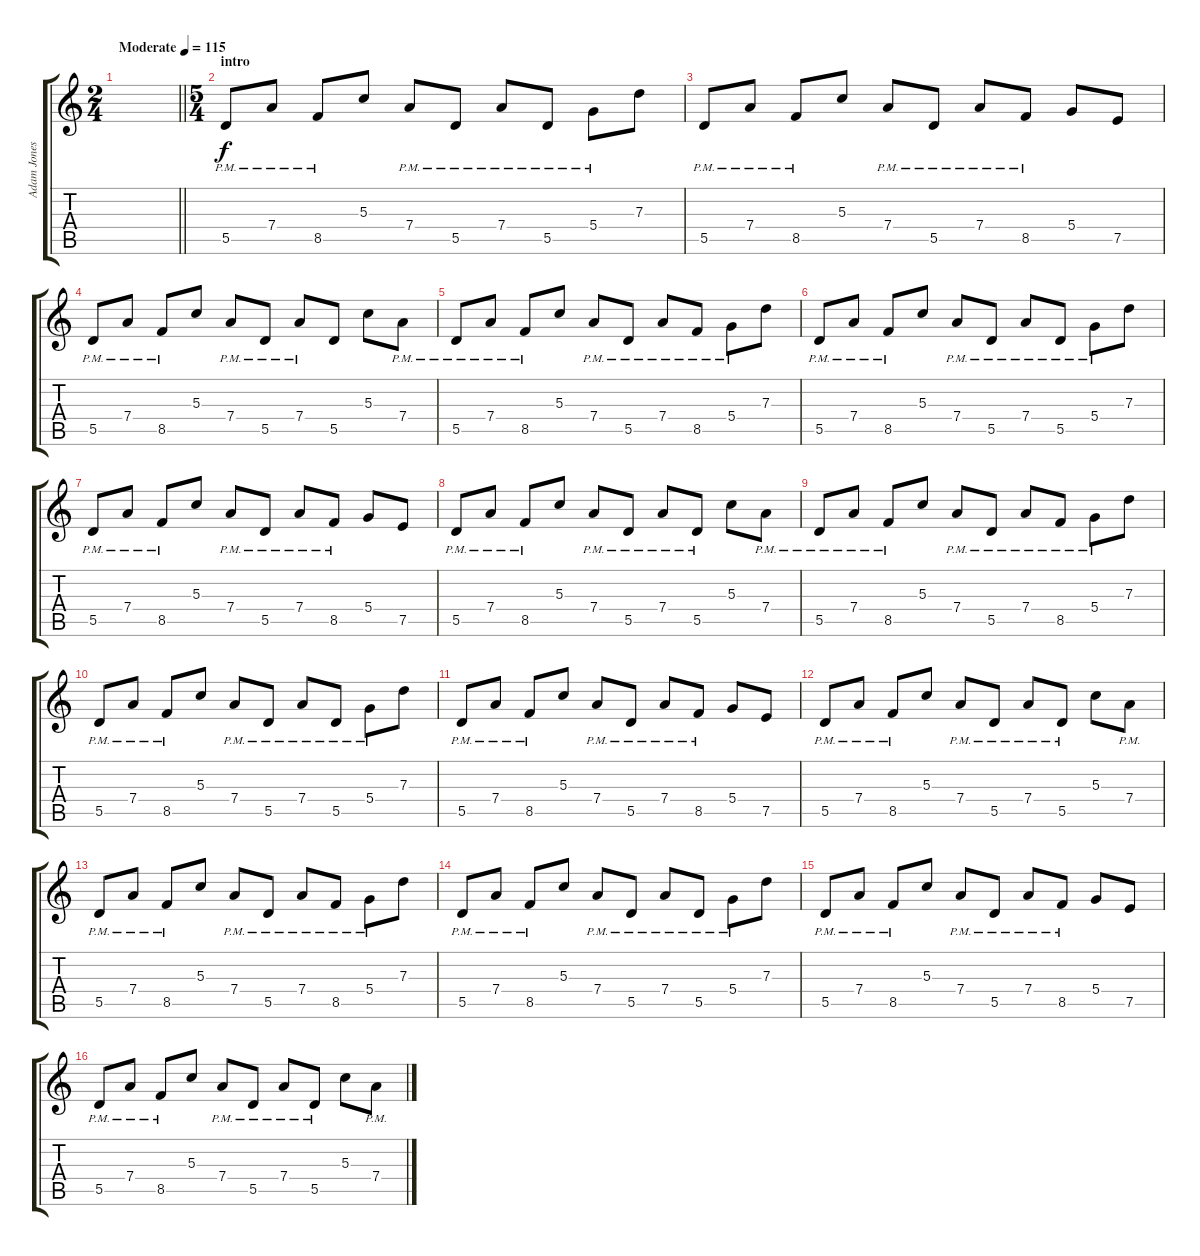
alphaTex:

\track ("Adam Jones" "Adam Jones") {instrument distortionguitar}
\staff {score tabs}
\tuning (E4 B3 G3 D3 A2 D2) {hide}
\ts (2 4)
\tempo (115 "Moderate")
\clef g2
\barLineRight lightlight
\ks c
|
\ts (5 4)
\section ("" "intro")
5.5{pm}.8 7.4{pm}.8 8.5{pm}.8 5.3.8 7.4{pm}.8 5.5{pm}.8 7.4{pm}.8 5.5{pm}.8 5.4{pm}.8 7.3.8 |
5.5{pm}.8 7.4{pm}.8 8.5{pm}.8 5.3.8 7.4{pm}.8 5.5{pm}.8 7.4{pm}.8 8.5{pm}.8 5.4.8 7.5.8 |
5.5{pm}.8 7.4{pm}.8 8.5{pm}.8 5.3.8 7.4{pm}.8 5.5{pm}.8 7.4{pm}.8 5.5.8 5.3.8 7.4{pm}.8 |
5.5{pm}.8 7.4{pm}.8 8.5{pm}.8 5.3.8 7.4{pm}.8 5.5{pm}.8 7.4{pm}.8 8.5{pm}.8 5.4{pm}.8 7.3.8 |
5.5{pm}.8 7.4{pm}.8 8.5{pm}.8 5.3.8 7.4{pm}.8 5.5{pm}.8 7.4{pm}.8 5.5{pm}.8 5.4{pm}.8 7.3.8 |
5.5{pm}.8 7.4{pm}.8 8.5{pm}.8 5.3.8 7.4{pm}.8 5.5{pm}.8 7.4{pm}.8 8.5{pm}.8 5.4.8 7.5.8 |
5.5{pm}.8 7.4{pm}.8 8.5{pm}.8 5.3.8 7.4{pm}.8 5.5{pm}.8 7.4{pm}.8 5.5{pm}.8 5.3.8 7.4{pm}.8 |
5.5{pm}.8 7.4{pm}.8 8.5{pm}.8 5.3.8 7.4{pm}.8 5.5{pm}.8 7.4{pm}.8 8.5{pm}.8 5.4{pm}.8 7.3.8 |
5.5{pm}.8 7.4{pm}.8 8.5{pm}.8 5.3.8 7.4{pm}.8 5.5{pm}.8 7.4{pm}.8 5.5{pm}.8 5.4{pm}.8 7.3.8 |
5.5{pm}.8 7.4{pm}.8 8.5{pm}.8 5.3.8 7.4{pm}.8 5.5{pm}.8 7.4{pm}.8 8.5{pm}.8 5.4.8 7.5.8 |
5.5{pm}.8 7.4{pm}.8 8.5{pm}.8 5.3.8 7.4{pm}.8 5.5{pm}.8 7.4{pm}.8 5.5{pm}.8 5.3.8 7.4{pm}.8 |
5.5{pm}.8 7.4{pm}.8 8.5{pm}.8 5.3.8 7.4{pm}.8 5.5{pm}.8 7.4{pm}.8 8.5{pm}.8 5.4{pm}.8 7.3.8 |
5.5{pm}.8 7.4{pm}.8 8.5{pm}.8 5.3.8 7.4{pm}.8 5.5{pm}.8 7.4{pm}.8 5.5{pm}.8 5.4{pm}.8 7.3.8 |
5.5{pm}.8 7.4{pm}.8 8.5{pm}.8 5.3.8 7.4{pm}.8 5.5{pm}.8 7.4{pm}.8 8.5{pm}.8 5.4.8 7.5.8 |
5.5{pm}.8 7.4{pm}.8 8.5{pm}.8 5.3.8 7.4{pm}.8 5.5{pm}.8 7.4{pm}.8 5.5{pm}.8 5.3.8 7.4{pm}.8
